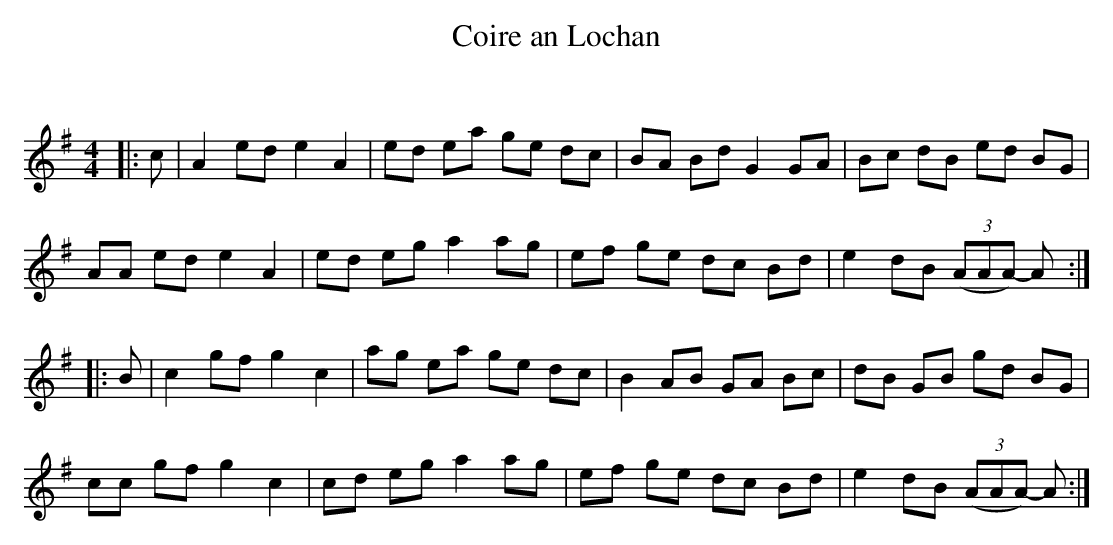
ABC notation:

X:1
T: Coire an Lochan
C:
Q: 232
K:G
M:4/4
L:1/8
|:c|A2 ed e2 A2|ed ea ge dc|BA Bd G2 GA|Bc dB ed BG|
AA ed e2 A2|ed eg a2 ag|ef ge dc Bd|e2 dB ((3AAA) -A:|
|:B|c2 gf g2 c2|ag ea ge dc|B2 AB GA Bc|dB GB gd BG|
cc gf g2 c2|cd eg a2 ag|ef ge dc Bd|e2 dB ((3AAA) -A:|
